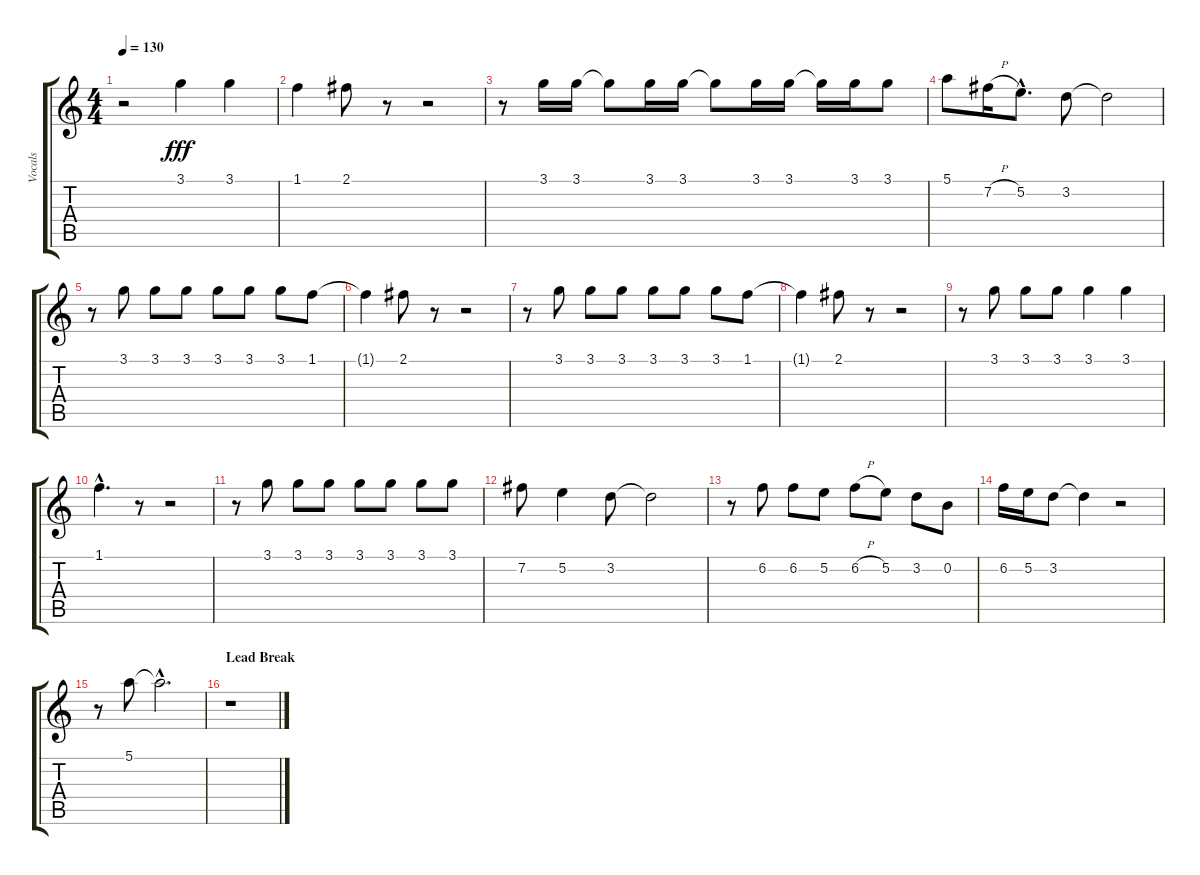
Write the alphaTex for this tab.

\track ("Vocals" "Vocals") {instrument acousticguitarnylon}
\staff {score tabs}
\tuning (E4 B3 G3 D3 A2 E2) {hide}
\ts (4 4)
\tempo 130
\clef g2
\ks c
r.2{dy fff} 3.1.4{txt " "} 3.1.4{txt " "} |
1.1.4{txt " "} 2.1.8 r.8 r.2 |
r.8 3.1.16{txt " "} 3.1.16 3.1{t}.8 3.1.16{txt " "} 3.1.16 3.1{t}.8 3.1.16{txt " "} 3.1.16 3.1{t}.16 3.1.16 3.1.8 |
5.1.8{txt " "} 7.2{h}.16{txt " "} 5.2{hac}.8{d} 3.2.8{txt " "} 3.2{t}.2 |
r.8 3.1.8{txt " "} 3.1.8 3.1.8 3.1.8 3.1.8 3.1.8 1.1.8{txt " "} |
1.1{t}.4 2.1.8 r.8 r.2 |
r.8 3.1.8{txt " "} 3.1.8{txt " "} 3.1.8{txt " "} 3.1.8{txt " "} 3.1.8{txt " "} 3.1.8{txt " "} 1.1.8{txt " "} |
1.1{t}.4 2.1.8 r.8 r.2 |
r.8 3.1.8{txt " "} 3.1.8 3.1.8 3.1.4 3.1.4 |
1.1{hac}.4{d txt " "} r.8 r.2 |
r.8 3.1.8{txt " "} 3.1.8 3.1.8 3.1.8 3.1.8 3.1.8 3.1.8 |
7.2.8{txt " "} 5.2.4 3.2.8{txt " "} 3.2{t}.2 |
r.8 6.2.8{txt " "} 6.2.8 5.2.8 6.2{h}.8{txt " "} 5.2.8 3.2.8{txt " "} 0.2.8 |
6.2.16{txt " "} 5.2.16 3.2.8 3.2{t}.4 r.2 |
r.8 5.1.8{txt " "} 5.1{hac t}.2{d} |
\section ("" "Lead Break")
r.1
